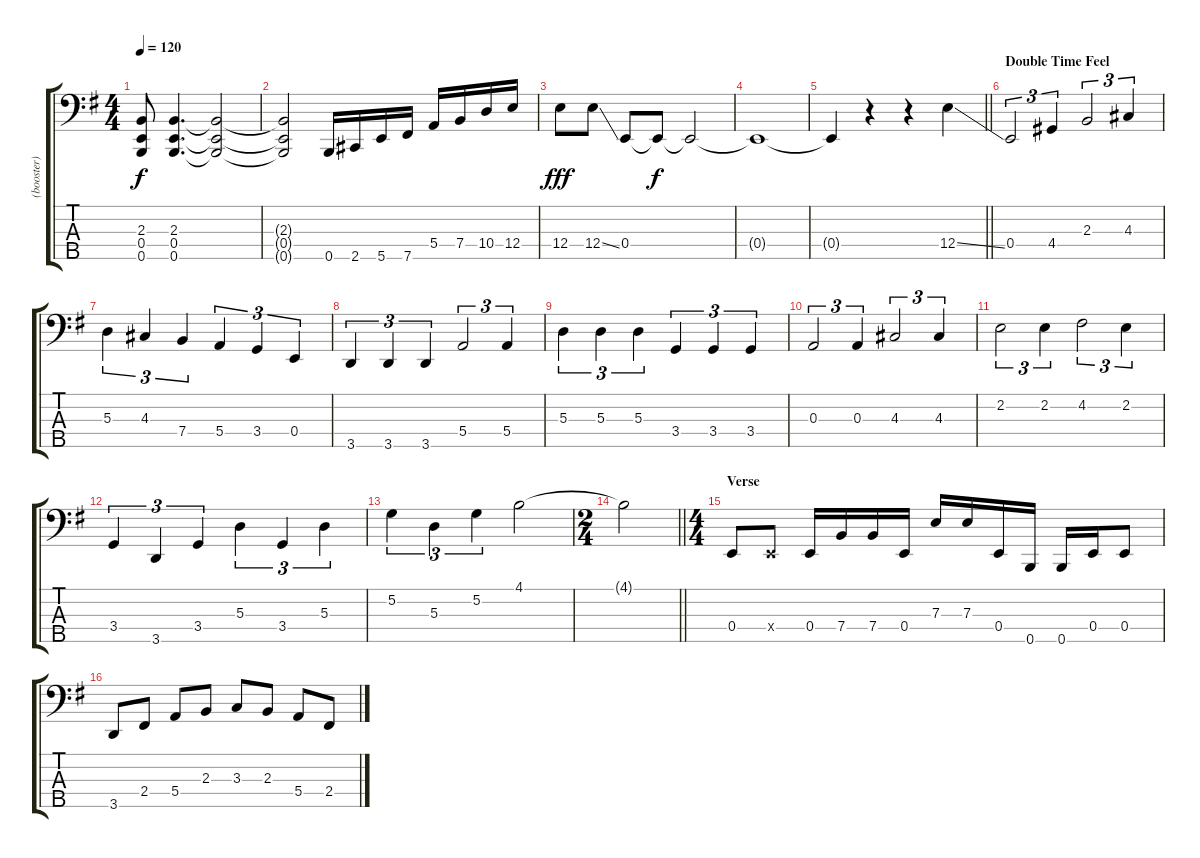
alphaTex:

\track ("(booster)" "(booster)") {instrument slapbass1}
\staff {score tabs}
\tuning (G2 D2 A1 E1 B0) {hide}
\ts (4 4)
\tempo 120
\clef f4
\ks eminor
(2.3 0.4 0.5).8{dy f volume 16} (2.3 0.4 0.5).4{d} (2.3{t} 0.4{t} 0.5{t}).2 |
(2.3{t} 0.4{t} 0.5{t}).2 0.5.16 2.5.16 5.5.16 7.5.16 5.4.16 7.4.16 10.4.16 12.4.16 |
12.4.8{dy fff} 12.4{ss}.8 0.4.8 0.4{t}.8{dy f} 0.4{t}.2 |
0.4{t}.1 |
\barLineRight lightlight
0.4{t}.4 r.4 r.4 12.4{ss}.4 |
\section ("" "Double Time Feel")
0.4.2{tu (3 2)} 4.4.4{tu (3 2)} 2.3.2{tu (3 2)} 4.3.4{tu (3 2)} |
5.3.4{tu (3 2)} 4.3.4{tu (3 2)} 7.4.4{tu (3 2)} 5.4.4{tu (3 2)} 3.4.4{tu (3 2)} 0.4.4{tu (3 2)} |
3.5.4{tu (3 2)} 3.5.4{tu (3 2)} 3.5.4{tu (3 2)} 5.4.2{tu (3 2)} 5.4.4{tu (3 2)} |
5.3.4{tu (3 2)} 5.3.4{tu (3 2)} 5.3.4{tu (3 2)} 3.4.4{tu (3 2)} 3.4.4{tu (3 2)} 3.4.4{tu (3 2)} |
0.3.2{tu (3 2)} 0.3.4{tu (3 2)} 4.3.2{tu (3 2)} 4.3.4{tu (3 2)} |
2.2.2{tu (3 2)} 2.2.4{tu (3 2)} 4.2.2{tu (3 2)} 2.2.4{tu (3 2)} |
3.4.4{tu (3 2)} 3.5.4{tu (3 2)} 3.4.4{tu (3 2)} 5.3.4{tu (3 2)} 3.4.4{tu (3 2)} 5.3.4{tu (3 2)} |
5.2.4{tu (3 2)} 5.3.4{tu (3 2)} 5.2.4{tu (3 2)} 4.1.2 |
\ts (2 4)
\barLineRight lightlight
4.1{t}.2 |
\ts (4 4)
\section ("" "Verse")
0.4.8 0.4{x}.8 0.4.16 7.4.16 7.4.16 0.4.16 7.3.16 7.3.16 0.4.16 0.5.16 0.5.16 0.4.16 0.4.8 |
3.5.8 2.4.8 5.4.8 2.3.8 3.3.8 2.3.8 5.4.8 2.4.8
